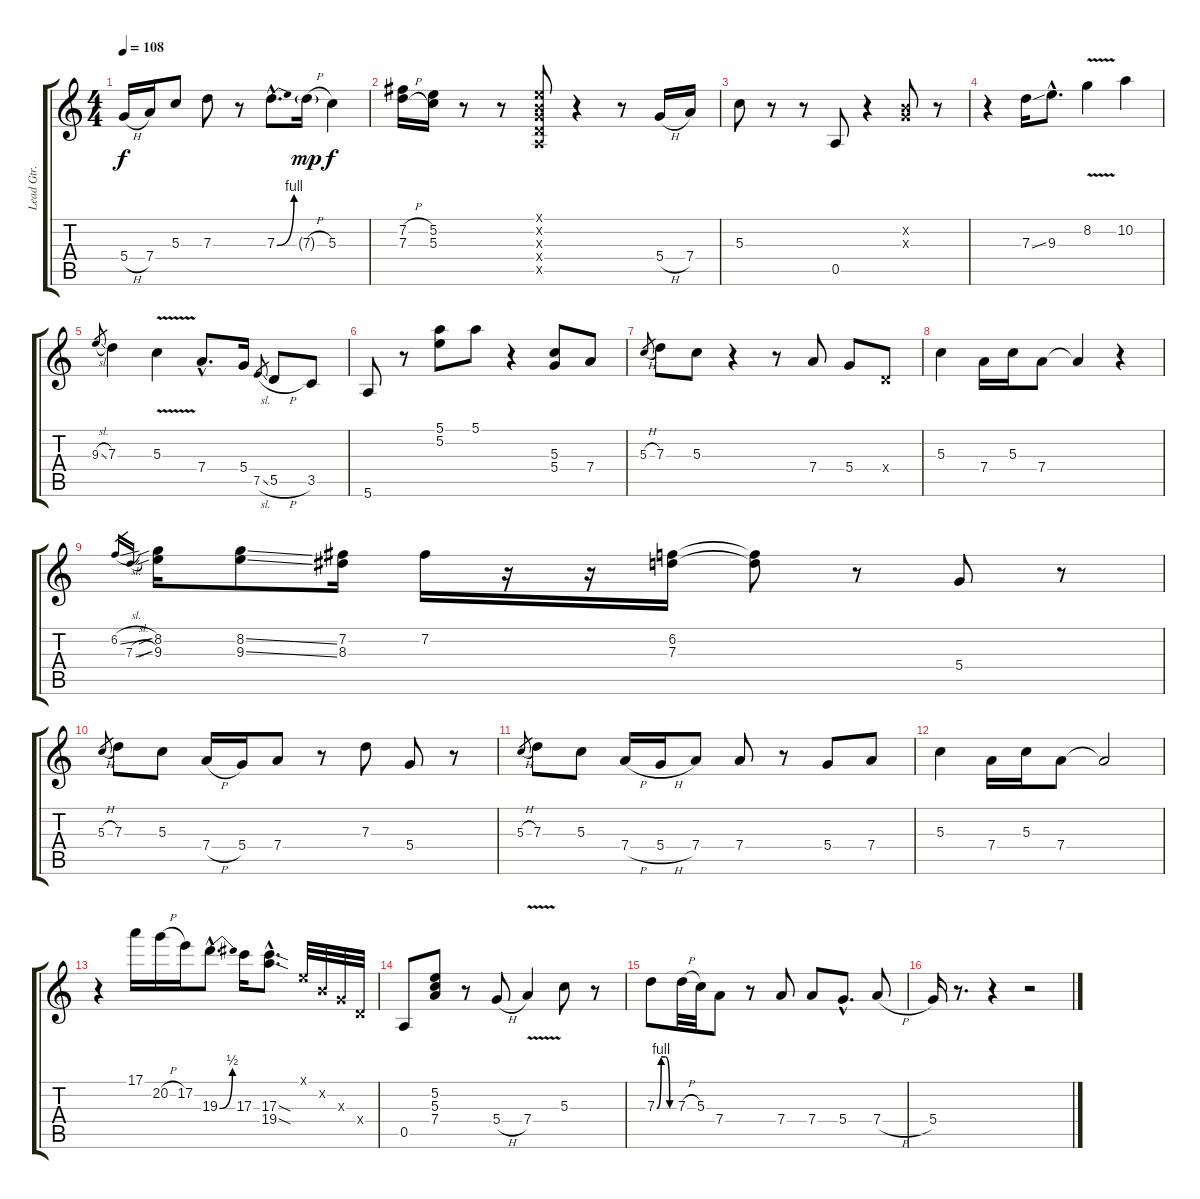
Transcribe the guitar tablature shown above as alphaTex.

\track ("Lead Gtr. (R. Wood)" "Lead Gtr. ") {instrument electricguitarclean}
\staff {score tabs}
\tuning (E4 B3 G3 D3 A2 E2) {hide}
\ts (4 4)
\tempo 108
\clef g2
\ks c
5.4{h}.16{dy f} 7.4.16 5.3.8 7.3.8 r.8 7.3{be (bend 0 0 60 4) hac}.8{d} 7.3{h g}.16{dy mp} 5.3.4{dy f} |
(7.2{h} 7.3{h}).16 (5.2 5.3).16 r.8 r.8 (0.1{x} 0.2{x} 0.3{x} 0.4{x} 0.5{x}).8 r.4 r.8 5.4{h}.16 7.4.16 |
5.3.8 r.8 r.8 0.5.8 r.4 (0.2{x} 0.3{x}).8 r.8 |
r.4 7.3{ss}.16 9.3{hac}.8{d} 8.2{v}.4 10.2.4 |
9.3{sl}.8{gr} 7.3.4 5.3{v}.4 7.4{hac}.8{d} 5.4.16 7.5{sl}.8{gr} 5.5{h}.8 3.5.8 |
5.6.8 r.8 (5.1 5.2).8 5.1.8 r.4 (5.3 5.4).8 7.4.8 |
5.3{h}.8{gr} 7.3.8 5.3.8 r.4 r.8 7.4.8 5.4.8 0.4{x}.8 |
5.3.4 7.4.16 5.3.16 7.4.8 7.4{t}.4 r.4 |
6.2{sl}.16{gr} 7.3{sl}.16{gr} (8.2{sib} 9.3{sib}).16 (8.2{ss} 9.3{ss}).8 (7.2 8.3).16 7.2.16 r.16 r.16 (6.2 7.3).16 (6.2{t} 7.3{t}).8 r.8 5.4.8 r.8 |
5.3{h}.8{gr} 7.3.8 5.3.8 7.4{h}.16 5.4.16 7.4.8 r.8 7.3.8 5.4.8 r.8 |
5.3{h}.8{gr} 7.3.8 5.3.8 7.4{h}.16 5.4{h}.16 7.4.8 7.4.8 r.8 5.4.8 7.4.8 |
5.3.4 7.4.16 5.3.16 7.4.8 7.4{t}.2 |
r.4 17.1.16 20.2{h}.16 17.2.16 19.3{be (bend 0 0 60 2) hac}.8{d} 17.3.16 (17.3{sod hac} 19.4{sod hac}).8{d} 0.1{x}.32 0.2{x}.32 0.3{x}.32 0.4{x}.32 |
0.5.8 (5.2 5.3 7.4).8 r.8 5.4{h}.8 7.4{v}.4 5.3.8 r.8 |
7.3{be (custom 0 0 15 4 30 4 45 0 60 0)}.8 7.3{h}.32 5.3.32 7.4.8 r.8 7.4.8 7.4.8 5.4{hac}.8{d} 7.4{h}.8 |
5.4.16 r.8{d} r.4 r.2
